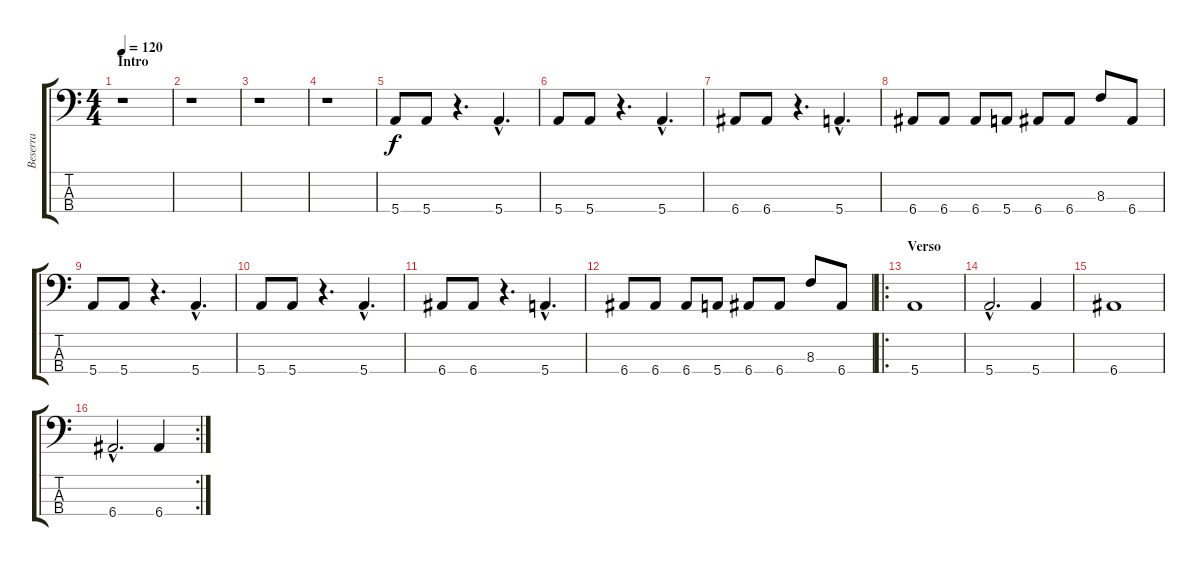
\track ("Beserra" "Beserra") {instrument electricbassfinger}
\staff {score tabs}
\tuning (G2 D2 A1 E1) {hide}
\ts (4 4)
\section ("" "Intro")
\tempo 120
\clef f4
\ks c
r.1{dy f instrument electricbassfinger} |
r.1 |
r.1 |
r.1 |
5.4.8 5.4.8 r.4{d} 5.4{hac}.4{d} |
5.4.8 5.4.8 r.4{d} 5.4{hac}.4{d} |
6.4.8 6.4.8 r.4{d} 5.4{hac}.4{d} |
6.4.8 6.4.8 6.4.8 5.4.8 6.4.8 6.4.8 8.3.8 6.4.8 |
5.4.8 5.4.8 r.4{d} 5.4{hac}.4{d} |
5.4.8 5.4.8 r.4{d} 5.4{hac}.4{d} |
6.4.8 6.4.8 r.4{d} 5.4{hac}.4{d} |
6.4.8 6.4.8 6.4.8 5.4.8 6.4.8 6.4.8 8.3.8 6.4.8 |
\ro
\section ("" "Verso")
5.4.1 |
5.4{hac}.2{d} 5.4.4 |
6.4.1 |
\rc 2
6.4{hac}.2{d} 6.4.4
